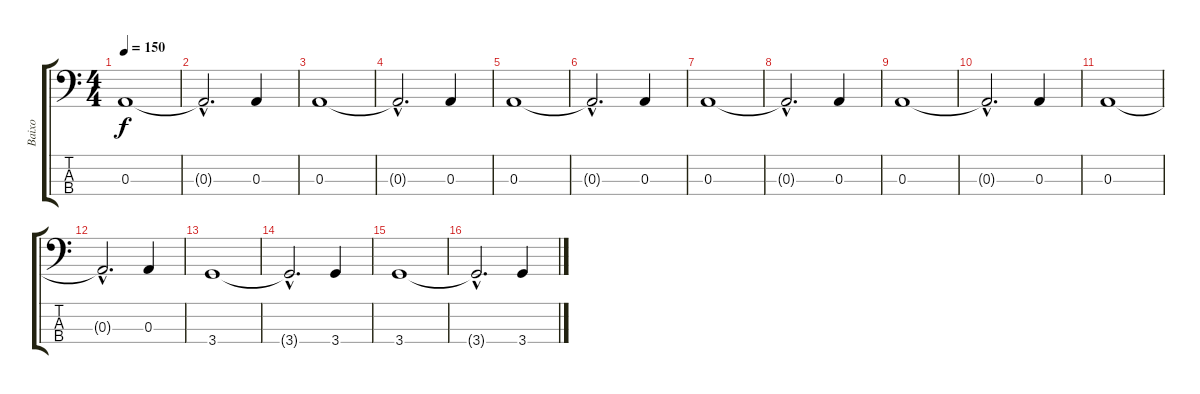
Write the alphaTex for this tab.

\track ("Baixo" "Baixo") {instrument electricbasspick}
\staff {score tabs}
\tuning (G2 D2 A1 E1) {hide}
\ts (4 4)
\tempo 150
\clef f4
\ks c
0.3.1{dy f instrument electricbasspick} |
0.3{hac t}.2{d} 0.3.4 |
0.3.1 |
0.3{hac t}.2{d} 0.3.4 |
0.3.1 |
0.3{hac t}.2{d} 0.3.4 |
0.3.1 |
0.3{hac t}.2{d} 0.3.4 |
0.3.1 |
0.3{hac t}.2{d} 0.3.4 |
0.3.1 |
0.3{hac t}.2{d} 0.3.4 |
3.4.1 |
3.4{hac t}.2{d} 3.4.4 |
3.4.1 |
3.4{hac t}.2{d} 3.4.4
